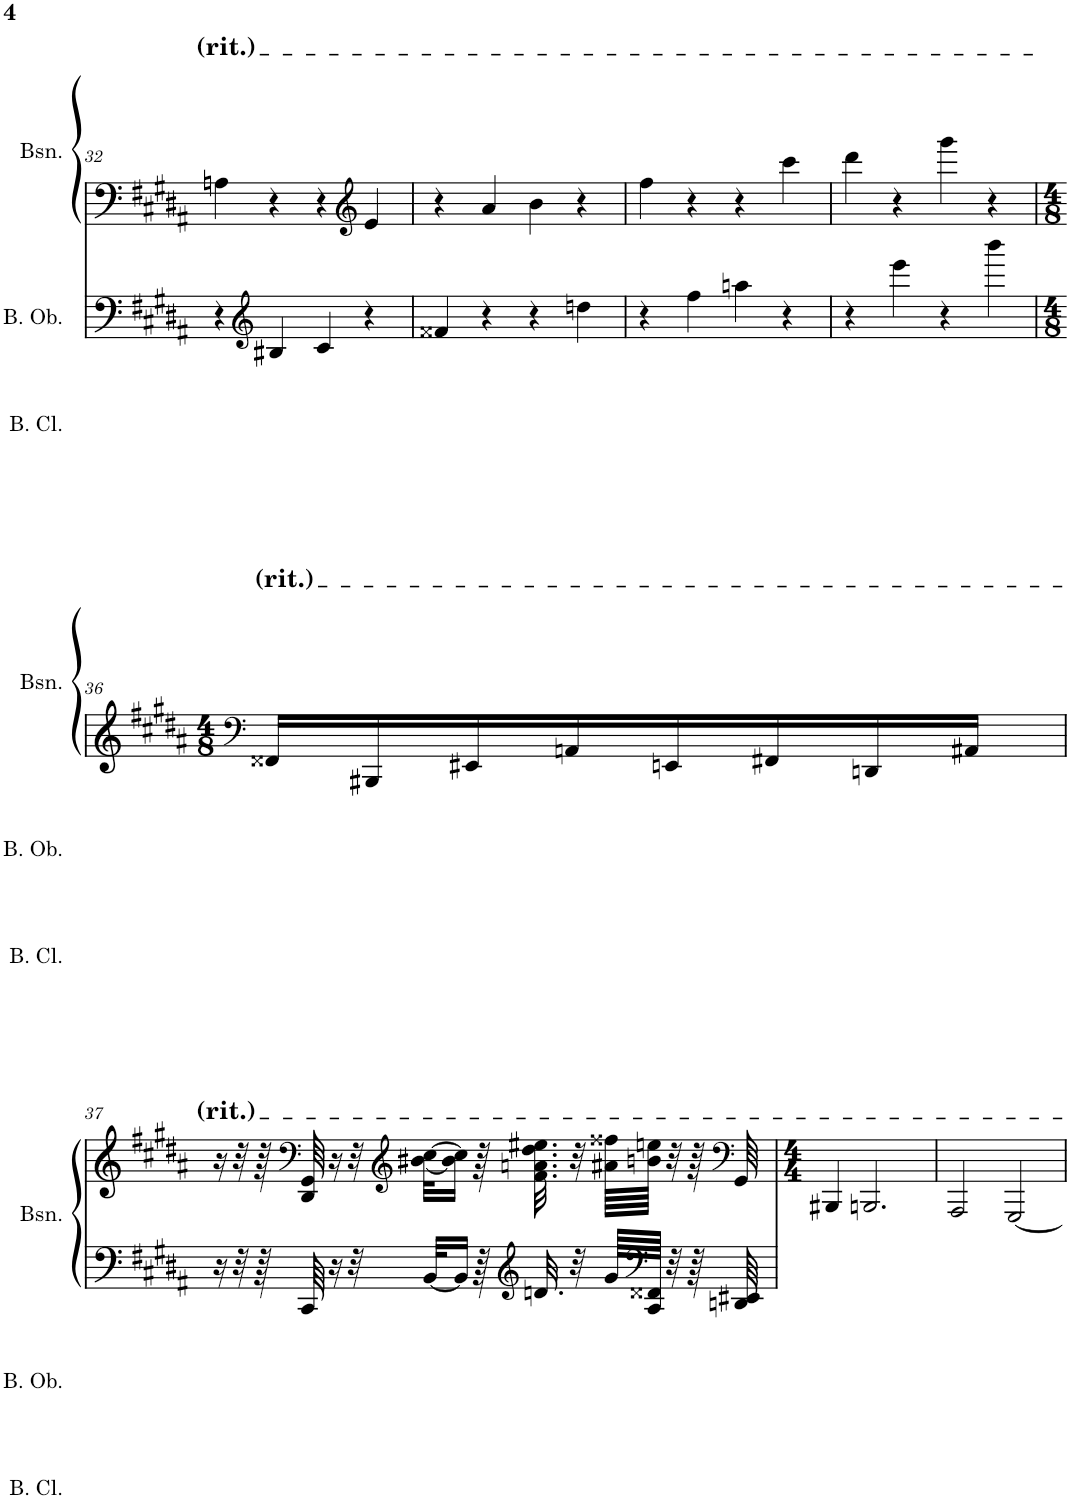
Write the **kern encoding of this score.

**kern	**kern	**kern	**kern
*part3	*part2	*part1	*part1
*staff4	*staff3	*staff2	*staff1
*I"Bass Clarinet	*I"Bass Oboe	*I"Bassoon	*
*I'B. Cl.	*I'B. Ob.	*I'Bsn.	*
!!LO:PB:g=z
*clefG2	*clefF4	*clefF4	*clefG2
*Trd8c14	*	*	*
*k[b-e-a-d-g-]	*k[f#c#g#d#a#]	*k[f#c#g#d#a#]	*k[f#c#g#d#a#]
*M4/4	*M4/4	*M4/4	*M4/4
=32	=32	=32	=32
1r	4r	4An\	1r
*	*clefG2	*	*
.	4B#X/	4r	.
.	4c#/	4r	.
*	*	*clefG2	*
.	4r	4e/	.
=33	=33	=33	=33
1r	4f##X/	4r	1r
.	4r	4a#/	.
.	4r	4b\	.
.	4ddn\	4r	.
=34	=34	=34	=34
1r	4r	4ff#\	1r
.	4ff#\	4r	.
.	4aan\	4r	.
.	4r	4ccc#\	.
=35	=35	=35	=35
1r	4r	4ddd#\	1r
.	4eee\	4r	.
.	4r	4ggg#\	.
.	4bbb\	4r	.
!!LO:LB:g=z
=36	=36	=36	=36
*	*	*clefF4	*
*M4/8	*M4/8	*M4/8	*M4/8
2r	2r	16FF##X/LL	2r
.	.	16BBB#X/	.
.	.	16EE#X/	.
.	.	16AAn/	.
.	.	16EEn/	.
.	.	16FF#X/	.
.	.	16DDn/	.
.	.	16AA#X/JJ	.
!!LO:LB:g=z
=37	=37	=37	=37
2r	2r	16r	16r
.	.	32r	32r
.	.	64r	64r
*	*	*	*clefF4
.	.	64CC#/	64DD#/ 64GG#/
.	.	16r	16r
.	.	32r	32r
*	*	*	*clefG2
.	.	[32BB/KLL	[32b#X\ [32cc#\KLL
.	.	16BB/JJ]	16b#\] 16cc#\]JJ
.	.	64r	64r
*	*	*clefG2	*
.	.	32.dn/	32.f#\ 32.an\ 32.dd#\ 32.ee#X\
.	.	32r	32r
.	.	64g#/LLLL	64a#X\ 64ff##X\LLLL
*	*	*clefF4	*
.	.	64CC#/ 64FF##X/JJJJ	64bn\ 64een\JJJJ
.	.	32r	32r
.	.	64r	64r
*	*	*	*clefF4
.	.	64DDn/ 64EE#X/	64GG#/
=38	=38	=38	=38
*M4/4	*M4/4	*M4/4	*M4/4
1r	1r	1r	4BBB#X/
.	.	.	2.BBBn/
=39	=39	=39	=39
1r	1r	1r	2AAA#/
.	.	.	[2GGG#/
=	=	=	=
*-	*-	*-	*-
